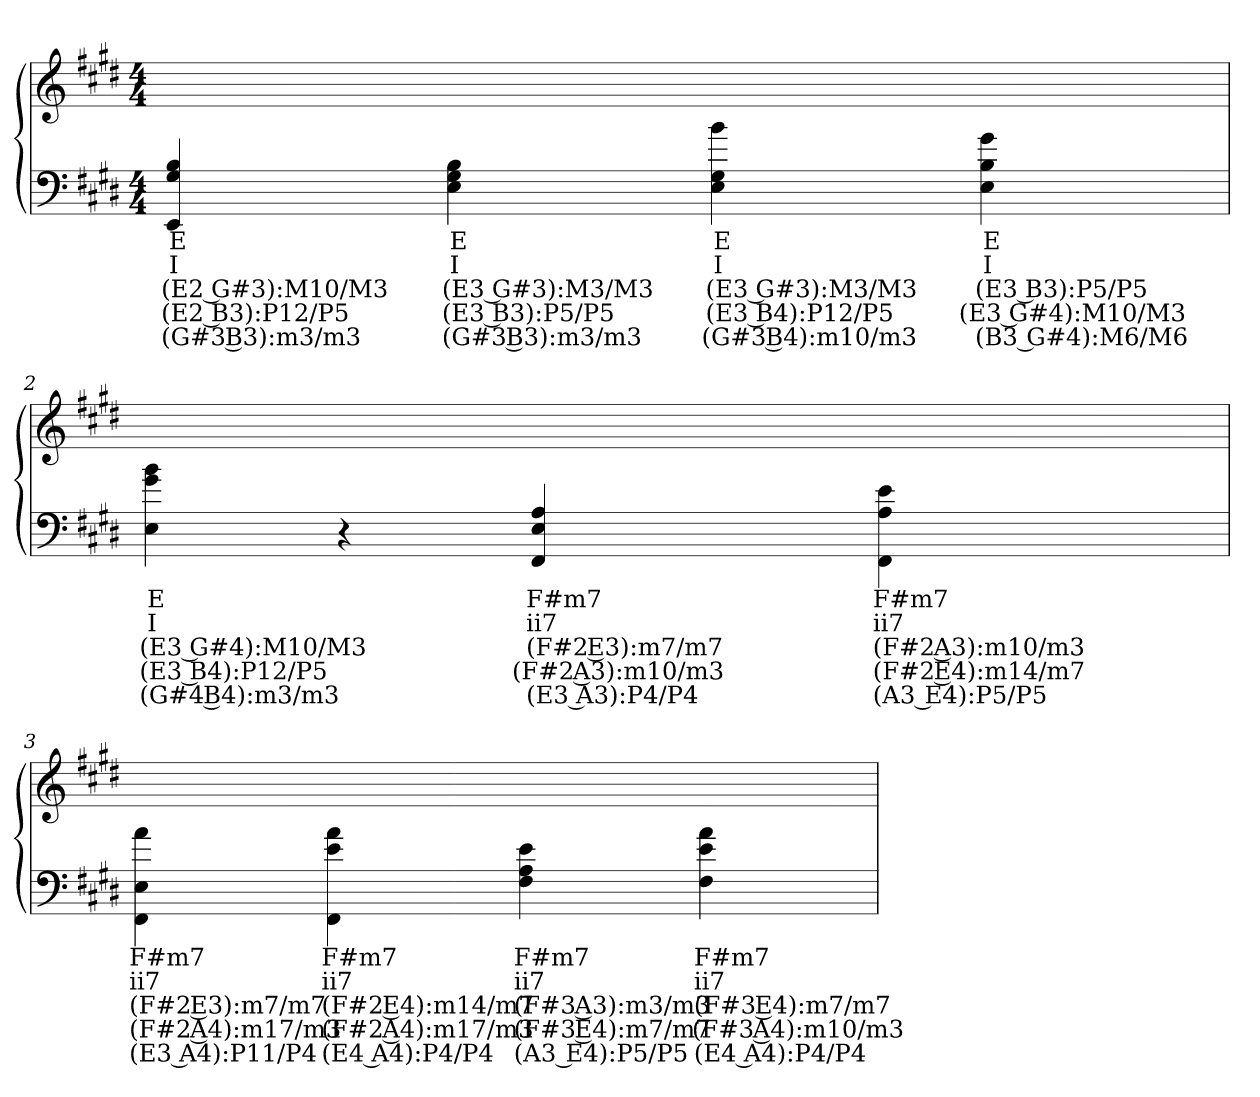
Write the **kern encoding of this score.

**kern	**text	**text	**text	**text	**text	**kern
*part2	*part2	*part2	*part2	*part2	*part2	*part1
*staff2	*staff2	*staff2	*staff2	*staff2	*staff2	*staff1
*clefF4	*	*	*	*	*	*clefG2
*k[f#c#g#d#]	*	*	*	*	*	*k[f#c#g#d#]
*E:	*	*	*	*	*	*E:
*M4/4	*	*	*	*	*	*M4/4
*MM60	*	*	*	*	*	*MM60
=1	=1	=1	=1	=1	=1	=1
4EE 4G# 4B	E	I	(E2 G#3):M10/M3	(E2 B3):P12/P5	(G#3 B3):m3/m3	1ryy
4E 4G# 4B	E	I	(E3 G#3):M3/M3	(E3 B3):P5/P5	(G#3 B3):m3/m3	.
4E 4G# 4b	E	I	(E3 G#3):M3/M3	(E3 B4):P12/P5	(G#3 B4):m10/m3	.
4E 4B 4g#	E	I	(E3 B3):P5/P5	(E3 G#4):M10/M3	(B3 G#4):M6/M6	.
=2	=2	=2	=2	=2	=2	=2
4E 4g# 4b	E	I	(E3 G#4):M10/M3	(E3 B4):P12/P5	(G#4 B4):m3/m3	1ryy
4r	.	.	.	.	.	.
4FF# 4E 4A	F#m7	ii7	(F#2 E3):m7/m7	(F#2 A3):m10/m3	(E3 A3):P4/P4	.
4FF# 4A 4e	F#m7	ii7	(F#2 A3):m10/m3	(F#2 E4):m14/m7	(A3 E4):P5/P5	.
=3	=3	=3	=3	=3	=3	=3
4FF# 4E 4a	F#m7	ii7	(F#2 E3):m7/m7	(F#2 A4):m17/m3	(E3 A4):P11/P4	1ryy
4FF# 4e 4a	F#m7	ii7	(F#2 E4):m14/m7	(F#2 A4):m17/m3	(E4 A4):P4/P4	.
4F# 4A 4e	F#m7	ii7	(F#3 A3):m3/m3	(F#3 E4):m7/m7	(A3 E4):P5/P5	.
4F# 4e 4a	F#m7	ii7	(F#3 E4):m7/m7	(F#3 A4):m10/m3	(E4 A4):P4/P4	.
=	=	=	=	=	=	=
*-	*-	*-	*-	*-	*-	*-
